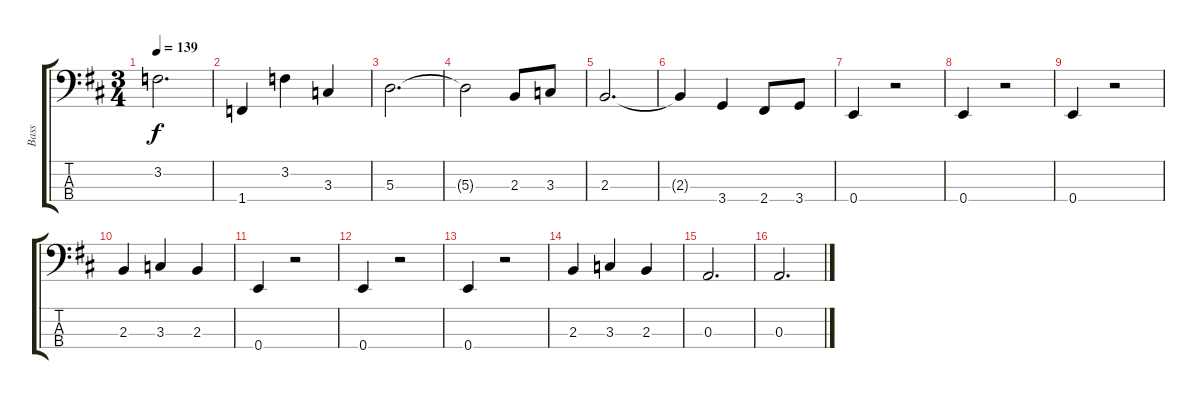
\track ("Bass" "Bass") {instrument electricbassfinger}
\staff {score tabs}
\tuning (G2 D2 A1 E1) {hide}
\ts (3 4)
\tempo 139
\clef f4
\ks d
3.2.2{d dy f} |
1.4.4 3.2.4 3.3.4 |
5.3.2{d} |
5.3{t}.2 2.3.8 3.3.8 |
2.3.2{d} |
2.3{t}.4 3.4.4 2.4.8 3.4.8 |
0.4.4 r.2 |
0.4.4 r.2 |
0.4.4 r.2 |
2.3.4 3.3.4 2.3.4 |
0.4.4 r.2 |
0.4.4 r.2 |
0.4.4 r.2 |
2.3.4 3.3.4 2.3.4 |
0.3.2{d} |
0.3.2{d}
